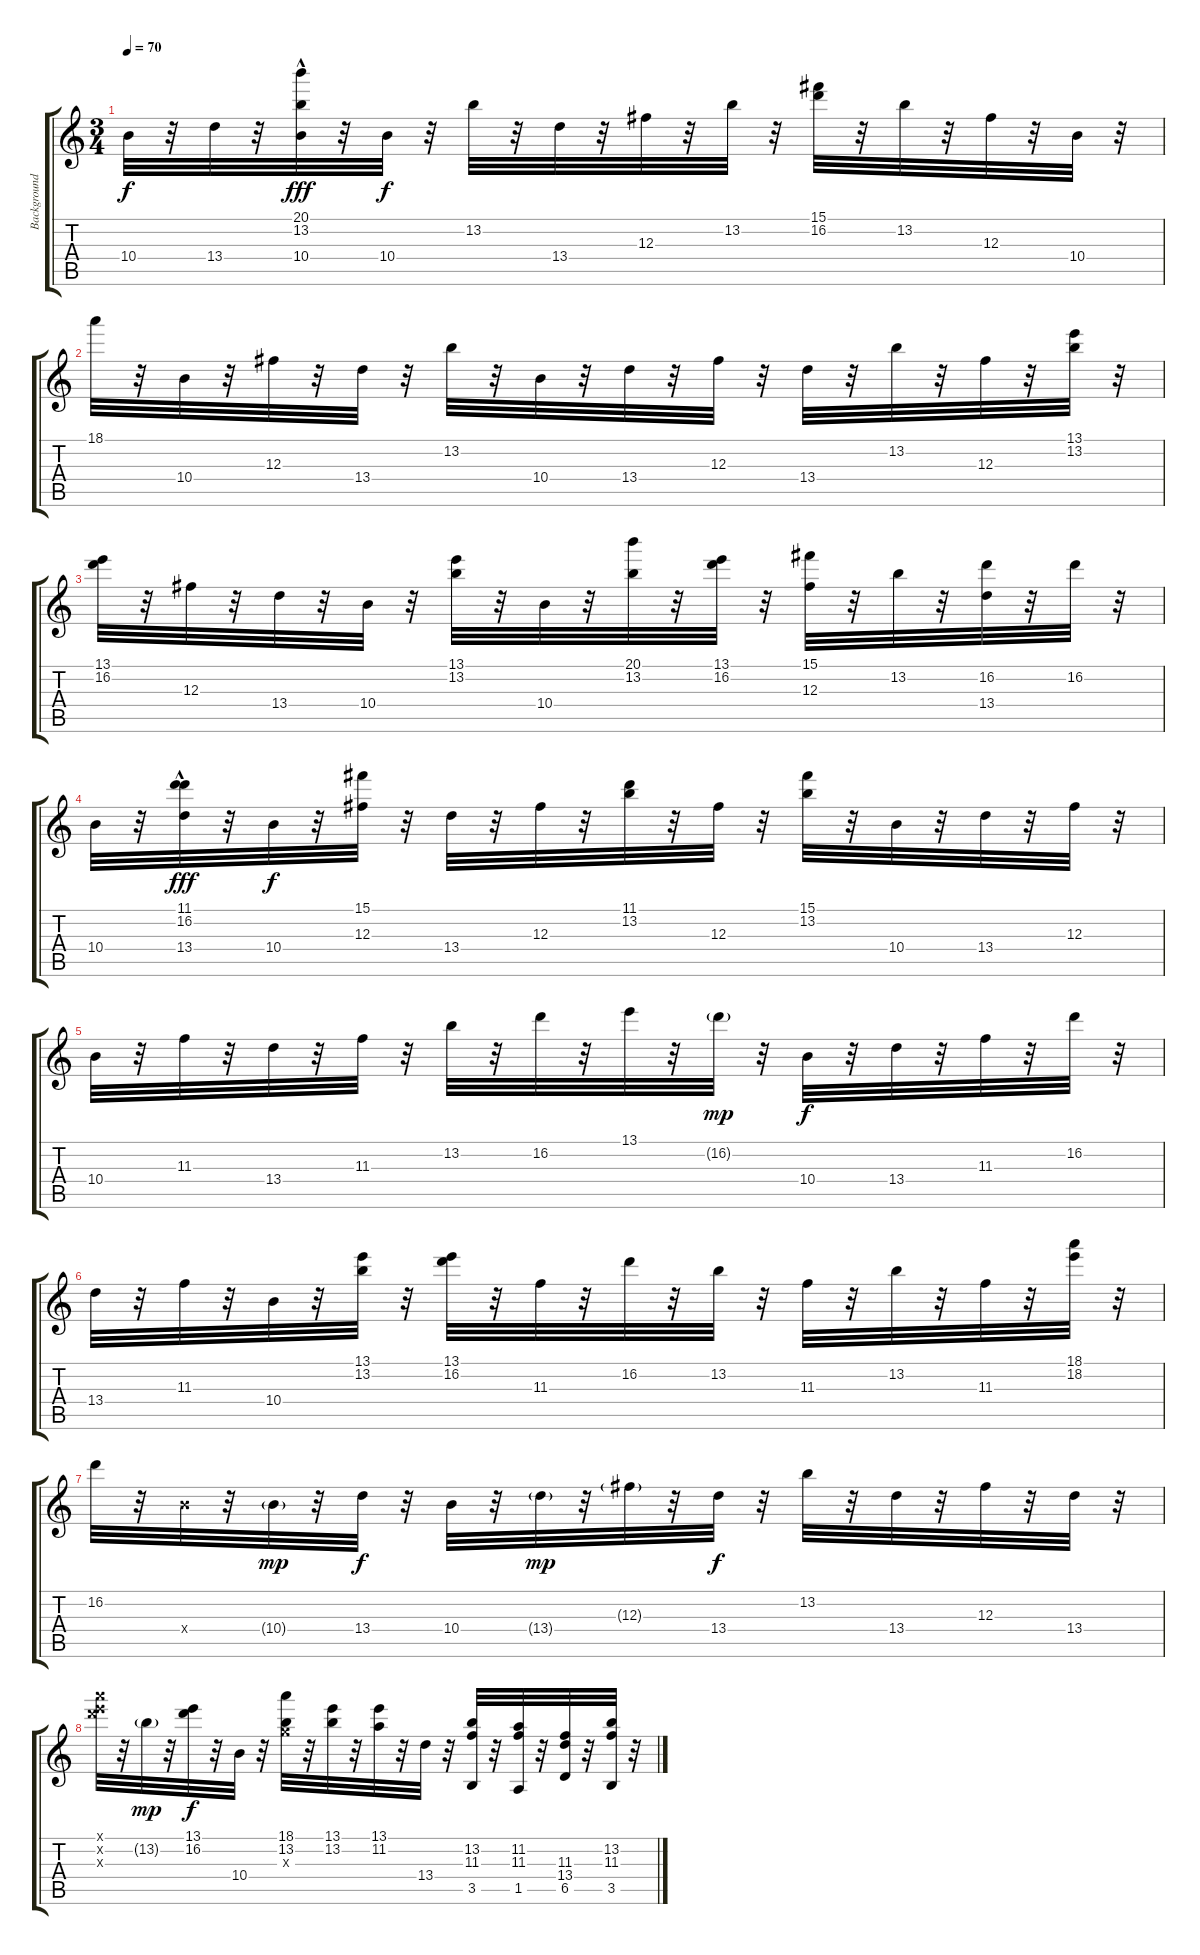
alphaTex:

\track ("Background" "Background") {instrument sopranosax}
\staff {score tabs}
\tuning (Eb5 Bb4 Gb4 Db4 Ab3 Eb3) {hide}
\ts (3 4)
\tempo 70
\clef g2
\ks c
10.4.32{dy f} r.32 13.4.32 r.32 (20.1 13.2{hac} 10.4).32{dy fff} r.32 10.4.32{dy f} r.32 13.2.32 r.32 13.4.32 r.32 12.3.32 r.32 13.2.32 r.32 (15.1 16.2).32 r.32 13.2.32 r.32 12.3.32 r.32 10.4.32 r.32 |
18.1.32 r.32 10.4.32 r.32 12.3.32 r.32 13.4.32 r.32 13.2.32 r.32 10.4.32 r.32 13.4.32 r.32 12.3.32 r.32 13.4.32 r.32 13.2.32 r.32 12.3.32 r.32 (13.1 13.2).32 r.32 |
(13.1 16.2).32 r.32 12.3.32 r.32 13.4.32 r.32 10.4.32 r.32 (13.1 13.2).32 r.32 10.4.32 r.32 (20.1 13.2).32 r.32 (13.1 16.2).32 r.32 (15.1 12.3).32 r.32 13.2.32 r.32 (16.2 13.4).32 r.32 16.2.32 r.32 |
10.4.32 r.32 (11.1{hac} 16.2 13.4).32{dy fff} r.32 10.4.32{dy f} r.32 (15.1 12.3).32 r.32 13.4.32 r.32 12.3.32 r.32 (11.1 13.2).32 r.32 12.3.32 r.32 (15.1 13.2).32 r.32 10.4.32 r.32 13.4.32 r.32 12.3.32 r.32 |
10.4.32 r.32 11.3.32 r.32 13.4.32 r.32 11.3.32 r.32 13.2.32 r.32 16.2.32 r.32 13.1.32 r.32 16.2{g}.32{dy mp} r.32 10.4.32{dy f} r.32 13.4.32 r.32 11.3.32 r.32 16.2.32 r.32 |
13.4.32 r.32 11.3.32 r.32 10.4.32 r.32 (13.1 13.2).32 r.32 (13.1 16.2).32 r.32 11.3.32 r.32 16.2.32 r.32 13.2.32 r.32 11.3.32 r.32 13.2.32 r.32 11.3.32 r.32 (18.1 18.2).32 r.32 |
16.2.32 r.32 10.4{x}.32 r.32 10.4{g}.32{dy mp} r.32 13.4.32{dy f} r.32 10.4.32 r.32 13.4{g}.32{dy mp} r.32 12.3{g}.32 r.32 13.4.32{dy f} r.32 13.2.32 r.32 13.4.32 r.32 12.3.32 r.32 13.4.32 r.32 |
(18.1{x} 18.2{x} 20.3{x}).32 r.32 13.2{g}.32{dy mp} r.32 (13.1 16.2).32{dy f} r.32 10.4.32 r.32 (18.1 13.2 13.3{x}).32 r.32 (13.1 13.2).32 r.32 (13.1 11.2).32 r.32 13.4.32 r.32 (13.2 11.3 3.5).32 r.32 (11.2 11.3 1.5).32 r.32 (11.3 13.4 6.5).32 r.32 (13.2 11.3 3.5).32 r.32
